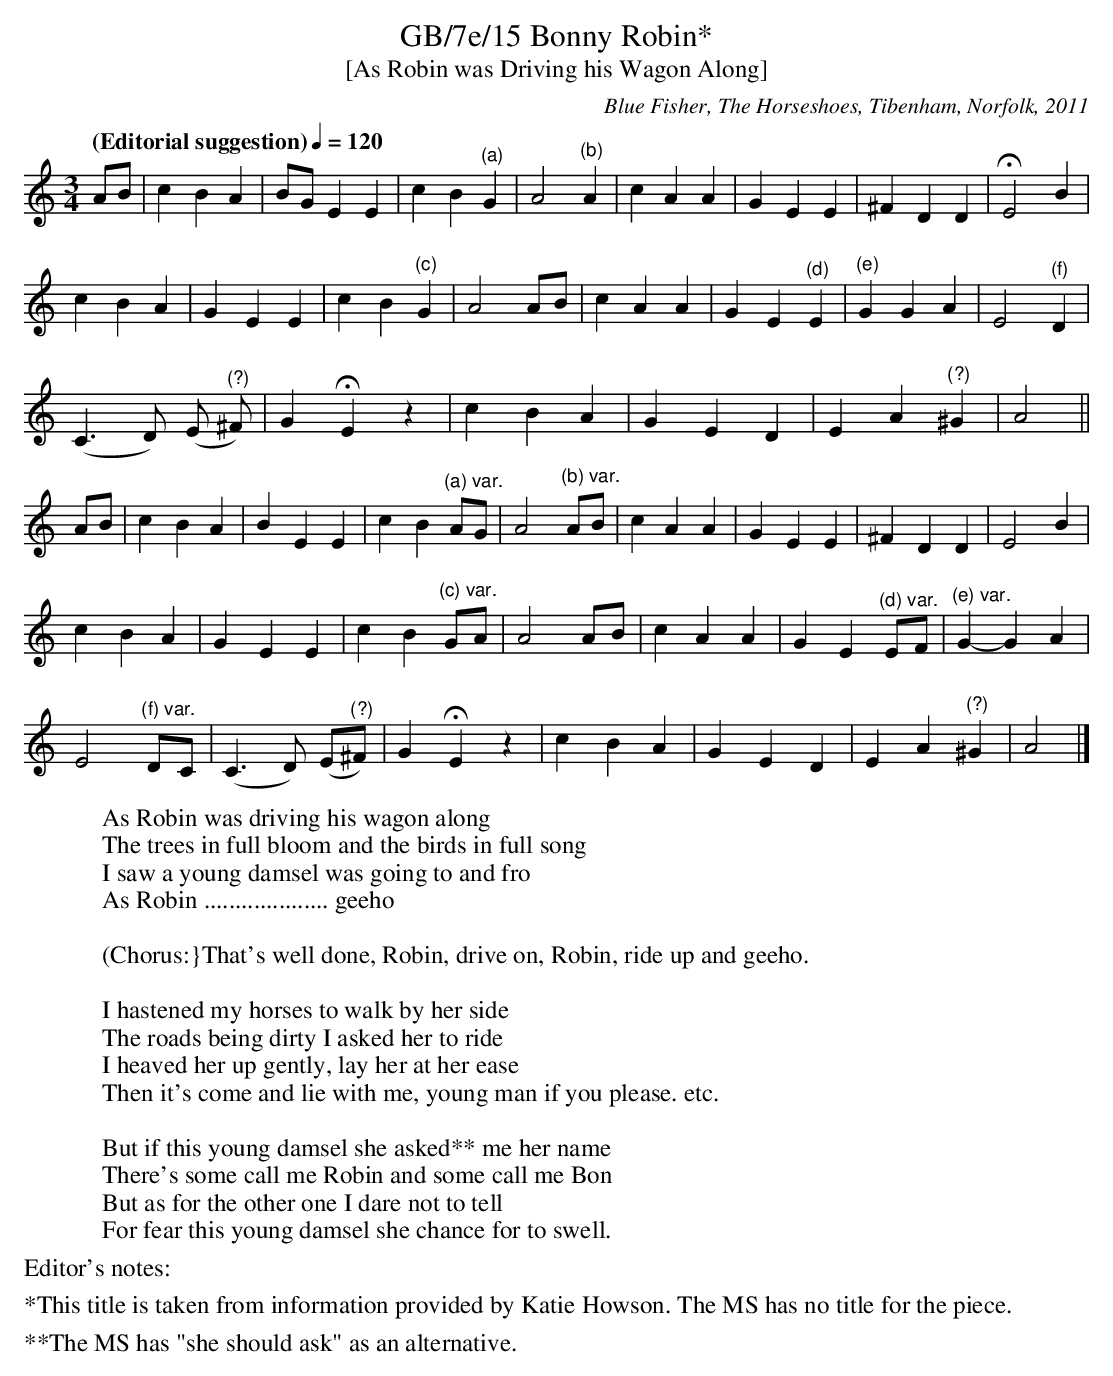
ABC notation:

X:1
T:GB/7e/15 Bonny Robin*
T:[As Robin was Driving his Wagon Along]
C:Blue Fisher, The Horseshoes, Tibenham, Norfolk, 2011
L:1/4
M:3/4
Q:"(Editorial suggestion)" 1/4=120
K:Aaeo
A/B/ | c B A | B/G/ E E | c B "^(a)"G | A2 "^(b)"A | c A A | G E E | ^F D D | HE2 B |$
c B A | G E E | c B "^(c)"G | A2 A/B/ | c A A | G E "^(d)"E |"^(e)"G G A | E2 "^(f)"D |$
(C3/2 D/) (E/ "^(?)"^F/) | G HE z | c B A | G E D | E A "^(?)"^G | A2 ||$
A/B/ | c B A | B E E | c B "^(a) var."A/G/ | A2 "^(b) var."A/B/ | c A A | G E E | ^F D D | E2 B |$
c B A | G E E | c B "^(c) var."G/A/ | A2 A/B/ | c A A | G E "^(d) var."E/F/ |"^(e) var."G-G A |
E2"^(f) var." D/C/ |$ (C3/2 D/) (E/"^(?)"^F/) | G HE z | c B A | G E D | E A "^(?)"^G |A2 |]
W:As Robin was driving his wagon along
W:The trees in full bloom and the birds in full song
W:I saw a young damsel was going to and fro
W:As Robin .................... geeho
W:
W:(Chorus:}That's well done, Robin, drive on, Robin, ride up and geeho.
W:
W:I hastened my horses to walk by her side
W:The roads being dirty I asked her to ride
W:I heaved her up gently, lay her at her ease
W:Then it's come and lie with me, young man if you please. etc.
W:
W:But if this young damsel she asked** me her name
W:There's some call me Robin and some call me Bon
W:But as for the other one I dare not to tell
W:For fear this young damsel she chance for to swell.
